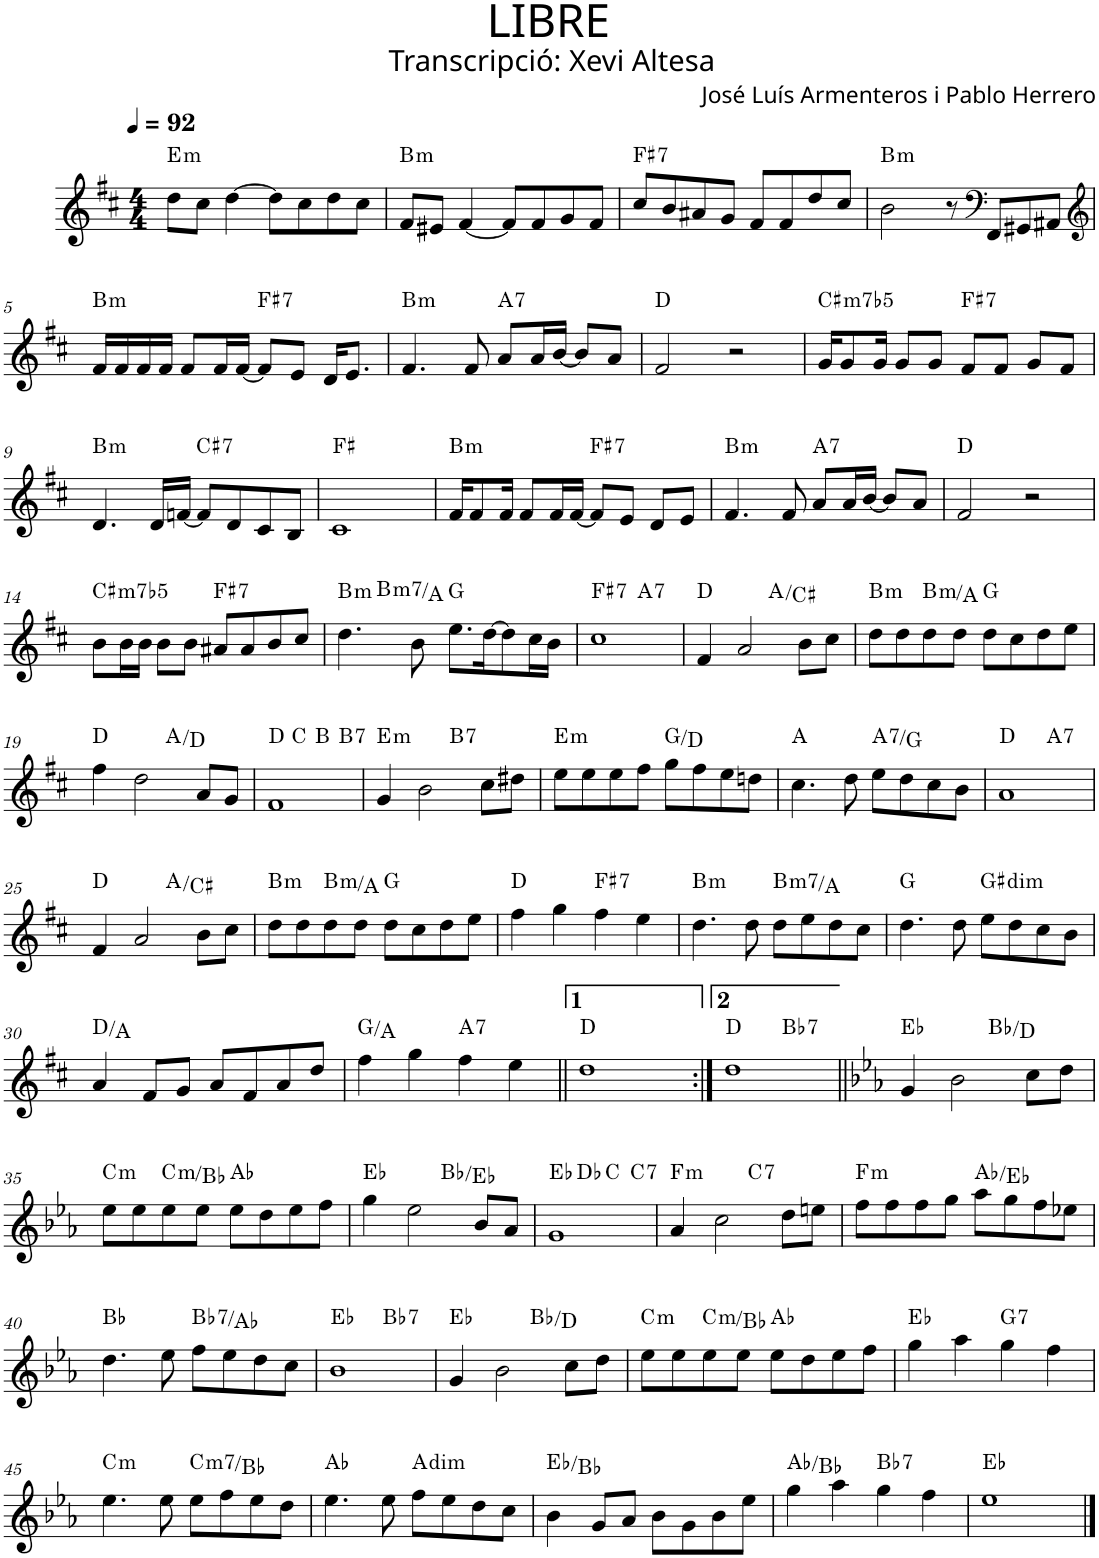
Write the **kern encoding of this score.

**kern	**harte
*part1	*part1
*staff1	*
*I"P1	*
*clefG2	*
*k[f#c#]	*
*D:	*
*M4/4	*
*MM92	*
=1	=1
!	!LO:H:kt=m
8dd\L	E:min
8cc#\J	.
[>4dd\	.
8dd\L]	.
8cc#\	.
8dd\	.
8cc#\J	.
=2	=2
!	!LO:H:kt=m
8f#/L	B:min
8e#X/J	.
[<4f#/	.
8f#/L]	.
8f#/	.
8g/	.
8f#/J	.
=3	=3
!	!LO:H:kt=7
8cc#/L	F#:7
8b/	.
8a#X/	.
8g/J	.
8f#/L	.
8f#/	.
8dd/	.
8cc#/J	.
=4	=4
!	!LO:H:kt=m
2b\	B:min
8r	.
*clefF4	*
8FF#/L	.
8GG#X/	.
8AA#X/J	.
!!LO:LB:g=z
=5	=5
*clefG2	*
!	!LO:H:kt=m
16f#/LL	B:min
16f#/	.
16f#/	.
16f#/JJ	.
8f#/L	.
16f#/L	.
[<16f#/JJ	.
!	!LO:H:kt=7
8f#/L]	F#:7
8e/J	.
16d/KL	.
8.e/J	.
=6	=6
!	!LO:H:kt=m
4.f#/	B:min
8f#/	.
!	!LO:H:kt=7
8a/L	A:7
16a/L	.
[<16b/JJ	.
8b/L]	.
8a/J	.
=7	=7
2f#/	D:maj
2r	.
=8	=8
!	!LO:H:kt=m7b5
16g/KL	C#:hdim7
8g/	.
16g/Jk	.
8g/L	.
8g/J	.
!	!LO:H:kt=7
8f#/L	F#:7
8f#/J	.
8g/L	.
8f#/J	.
!!LO:LB:g=z
=9	=9
!	!LO:H:kt=m
4.d/	B:min
16d/LL	.
[<16fn/JJ	.
!	!LO:H:kt=7
8f/L]	C#:7
8d/	.
8c#/	.
8B/J	.
=10	=10
1c#	F#:maj
=11	=11
!	!LO:H:kt=m
16f#/KL	B:min
8f#/	.
16f#/Jk	.
8f#/L	.
16f#/L	.
[<16f#/JJ	.
!	!LO:H:kt=7
8f#/L]	F#:7
8e/J	.
8d/L	.
8e/J	.
=12	=12
!	!LO:H:kt=m
4.f#/	B:min
8f#/	.
!	!LO:H:kt=7
8a/L	A:7
16a/L	.
[<16b/JJ	.
8b/L]	.
8a/J	.
=13	=13
2f#/	D:maj
2r	.
!!LO:LB:g=z
=14	=14
!	!LO:H:kt=m7b5
8b\L	C#:hdim7
16b\L	.
16b\JJ	.
8b\L	.
8b\J	.
!	!LO:H:kt=7
8a#X/L	F#:7
8a#/	.
8b/	.
8cc#/J	.
=15	=15
!	!LO:H:kt=m
4.dd\	B:min
!	!LO:H:kt=m7
8b\	B:min7/b7
8.ee\L	G:maj
[>16dd\K	.
8dd\]	.
16cc#\L	.
16b\JJ	.
=16	=16
!	!LO:H:kt=7
*^	*
1cc#	2ryy	F#:7
!	!	!LO:H:kt=7
.	2ryy	A:7
=17	=17	=17
4f#/	2ryy	D:maj
2a/	.	.
.	2ryy	A:maj/3
8b\L	.	.
8cc#\J	.	.
=18	=18	=18
!	!	!LO:H:kt=m
*v	*v	*
8dd\L	B:min
8dd\	.
!	!LO:H:kt=m
8dd\	B:min/b7
8dd\J	.
8dd\L	G:maj
8cc#\	.
8dd\	.
8ee\J	.
!!LO:LB:g=z
=19	=19
*^	*
4ff#\	2ryy	D:maj
2dd\	.	.
.	2ryy	A:maj/4
8a/L	.	.
8g/J	.	.
=20	=20	=20
*^	*^	*
1f#	4ryy	2ryy	2.ryy	D:maj
.	2.ryy	.	.	C:maj
.	.	2ryy	.	B:maj
!	!	!	!	!LO:H:kt=7
.	.	.	4ryy	B:7
=21	=21	=21	=21	=21
!	!	!	!	!LO:H:kt=m
*	*v	*v	*v	*
4g/	2ryy	E:min
2b\	.	.
!	!	!LO:H:kt=7
.	2ryy	B:7
8cc#\L	.	.
8dd#X\J	.	.
=22	=22	=22
!	!	!LO:H:kt=m
*v	*v	*
8ee\L	E:min
8ee\	.
8ee\	.
8ff#\J	.
8gg\L	G:maj/5
8ff#\	.
8ee\	.
8ddn\J	.
=23	=23
4.cc#\	A:maj
8dd\	.
!	!LO:H:kt=7
8ee\L	A:7/b7
8dd\	.
8cc#\	.
8b\J	.
=24	=24
*^	*
1a	2ryy	D:maj
!	!	!LO:H:kt=7
.	2ryy	A:7
!!LO:LB:g=z	!!
=25	=25	=25
4f#/	2ryy	D:maj
2a/	.	.
.	2ryy	A:maj/3
8b\L	.	.
8cc#\J	.	.
=26	=26	=26
!	!	!LO:H:kt=m
*v	*v	*
8dd\L	B:min
8dd\	.
!	!LO:H:kt=m
8dd\	B:min/b7
8dd\J	.
8dd\L	G:maj
8cc#\	.
8dd\	.
8ee\J	.
=27	=27
4ff#\	D:maj
4gg\	.
!	!LO:H:kt=7
4ff#\	F#:7
4ee\	.
=28	=28
!	!LO:H:kt=m
4.dd\	B:min
8dd\	.
!	!LO:H:kt=m7
8dd\L	B:min7/b7
8ee\	.
8dd\	.
8cc#\J	.
=29	=29
4.dd\	G:maj
8dd\	.
!	!LO:H:kt=dim
8ee\L	G#:dim
8dd\	.
8cc#\	.
8b\J	.
!!LO:LB:g=z
=30	=30
4a/	D:maj/5
8f#/L	.
8g/J	.
8a/L	.
8f#/	.
8a/	.
8dd/J	.
=31	=31
4ff#\	G:maj/2
4gg\	.
!	!LO:H:kt=7
4ff#\	A:7
4ee\	.
=32||	=32||
1dd	D:maj
=33:|!	=33:|!
*^	*
1dd	2ryy	D:maj
!	!	!LO:H:kt=7
.	2ryy	Bb:7
=34||	=34||	=34||
*k[b-e-a-]	*	*
*E-:	*	*
4g/	2ryy	Eb:maj
2b-\	.	.
.	2ryy	Bb:maj/3
8cc\L	.	.
8dd\J	.	.
!!LO:LB:g=z	!!
=35	=35	=35
!	!	!LO:H:kt=m
*v	*v	*
8ee-\L	C:min
8ee-\	.
!	!LO:H:kt=m
8ee-\	C:min/b7
8ee-\J	.
8ee-\L	Ab:maj
8dd\	.
8ee-\	.
8ff\J	.
=36	=36
*^	*
4gg\	2ryy	Eb:maj
2ee-\	.	.
.	2ryy	Bb:maj/4
8b-/L	.	.
8a-/J	.	.
=37	=37	=37
*^	*^	*
1g	4ryy	2ryy	2.ryy	Eb:maj
.	2.ryy	.	.	Db:maj
.	.	2ryy	.	C:maj
!	!	!	!	!LO:H:kt=7
.	.	.	4ryy	C:7
=38	=38	=38	=38	=38
!	!	!	!	!LO:H:kt=m
*	*v	*v	*v	*
4a-/	2ryy	F:min
2cc\	.	.
!	!	!LO:H:kt=7
.	2ryy	C:7
8dd\L	.	.
8een\J	.	.
=39	=39	=39
!	!	!LO:H:kt=m
*v	*v	*
8ff\L	F:min
8ff\	.
8ff\	.
8gg\J	.
8aa-\L	Ab:maj/5
8gg\	.
8ff\	.
8ee-X\J	.
!!LO:LB:g=z
=40	=40
4.dd\	Bb:maj
8ee-\	.
!	!LO:H:kt=7
8ff\L	Bb:7/b7
8ee-\	.
8dd\	.
8cc\J	.
=41	=41
*^	*
1b-	2ryy	Eb:maj
!	!	!LO:H:kt=7
.	2ryy	Bb:7
=42	=42	=42
4g/	2ryy	Eb:maj
2b-\	.	.
.	2ryy	Bb:maj/3
8cc\L	.	.
8dd\J	.	.
=43	=43	=43
!	!	!LO:H:kt=m
*v	*v	*
8ee-\L	C:min
8ee-\	.
!	!LO:H:kt=m
8ee-\	C:min/b7
8ee-\J	.
8ee-\L	Ab:maj
8dd\	.
8ee-\	.
8ff\J	.
=44	=44
4gg\	Eb:maj
4aa-\	.
!	!LO:H:kt=7
4gg\	G:7
4ff\	.
!!LO:LB:g=z
=45	=45
!	!LO:H:kt=m
4.ee-\	C:min
8ee-\	.
!	!LO:H:kt=m7
8ee-\L	C:min7/b7
8ff\	.
8ee-\	.
8dd\J	.
=46	=46
4.ee-\	Ab:maj
8ee-\	.
!	!LO:H:kt=dim
8ff\L	A:dim
8ee-\	.
8dd\	.
8cc\J	.
=47	=47
4b-\	Eb:maj/5
8g/L	.
8a-/J	.
8b-\L	.
8g\	.
8b-\	.
8ee-\J	.
=48	=48
4gg\	Ab:maj/2
4aa-\	.
!	!LO:H:kt=7
4gg\	Bb:7
4ff\	.
=49	=49
1ee-	Eb:maj
==	==
*-	*-
